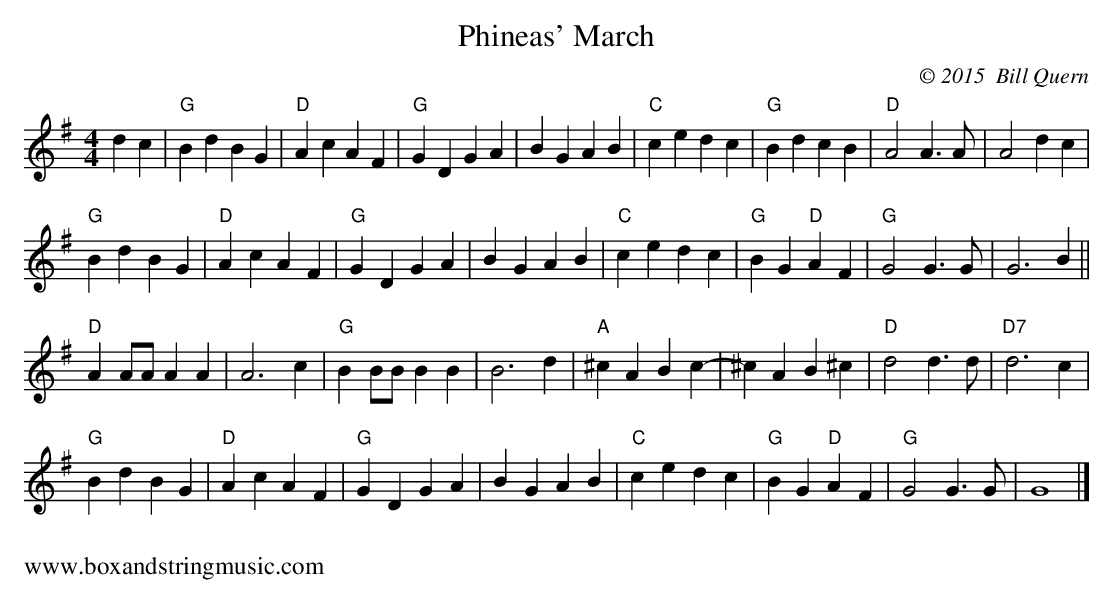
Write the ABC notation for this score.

X:1
T:Phineas' March
C:© 2015  Bill Quern
M:4/4
L:1/8
K:G
d2c2|\
"G"B2d2B2G2|"D"A2c2A2F2|"G"G2D2G2A2|B2G2A2B2|"C"c2e2d2c2|"G"B2d2c2B2|"D"A4A3A|A4d2c2|
"G"B2d2B2G2|"D"A2c2A2F2|"G"G2D2G2A2|B2G2A2B2|"C"c2e2d2c2|"G"B2G2"D"A2F2|"G"G4G3G|G6B2||
"D"A2AAA2A2|A6c2|"G"B2BBB2B2|B6d2|"A"^c2A2B2c2|-^c2A2B2^c2|"D"d4d3d|"D7"d6c2|
"G"B2d2B2G2|"D"A2c2A2F2|"G"G2D2G2A2|B2G2A2B2|"C"c2e2d2c2|"G"B2G2"D"A2F2|"G"G4G3G|G8|]
